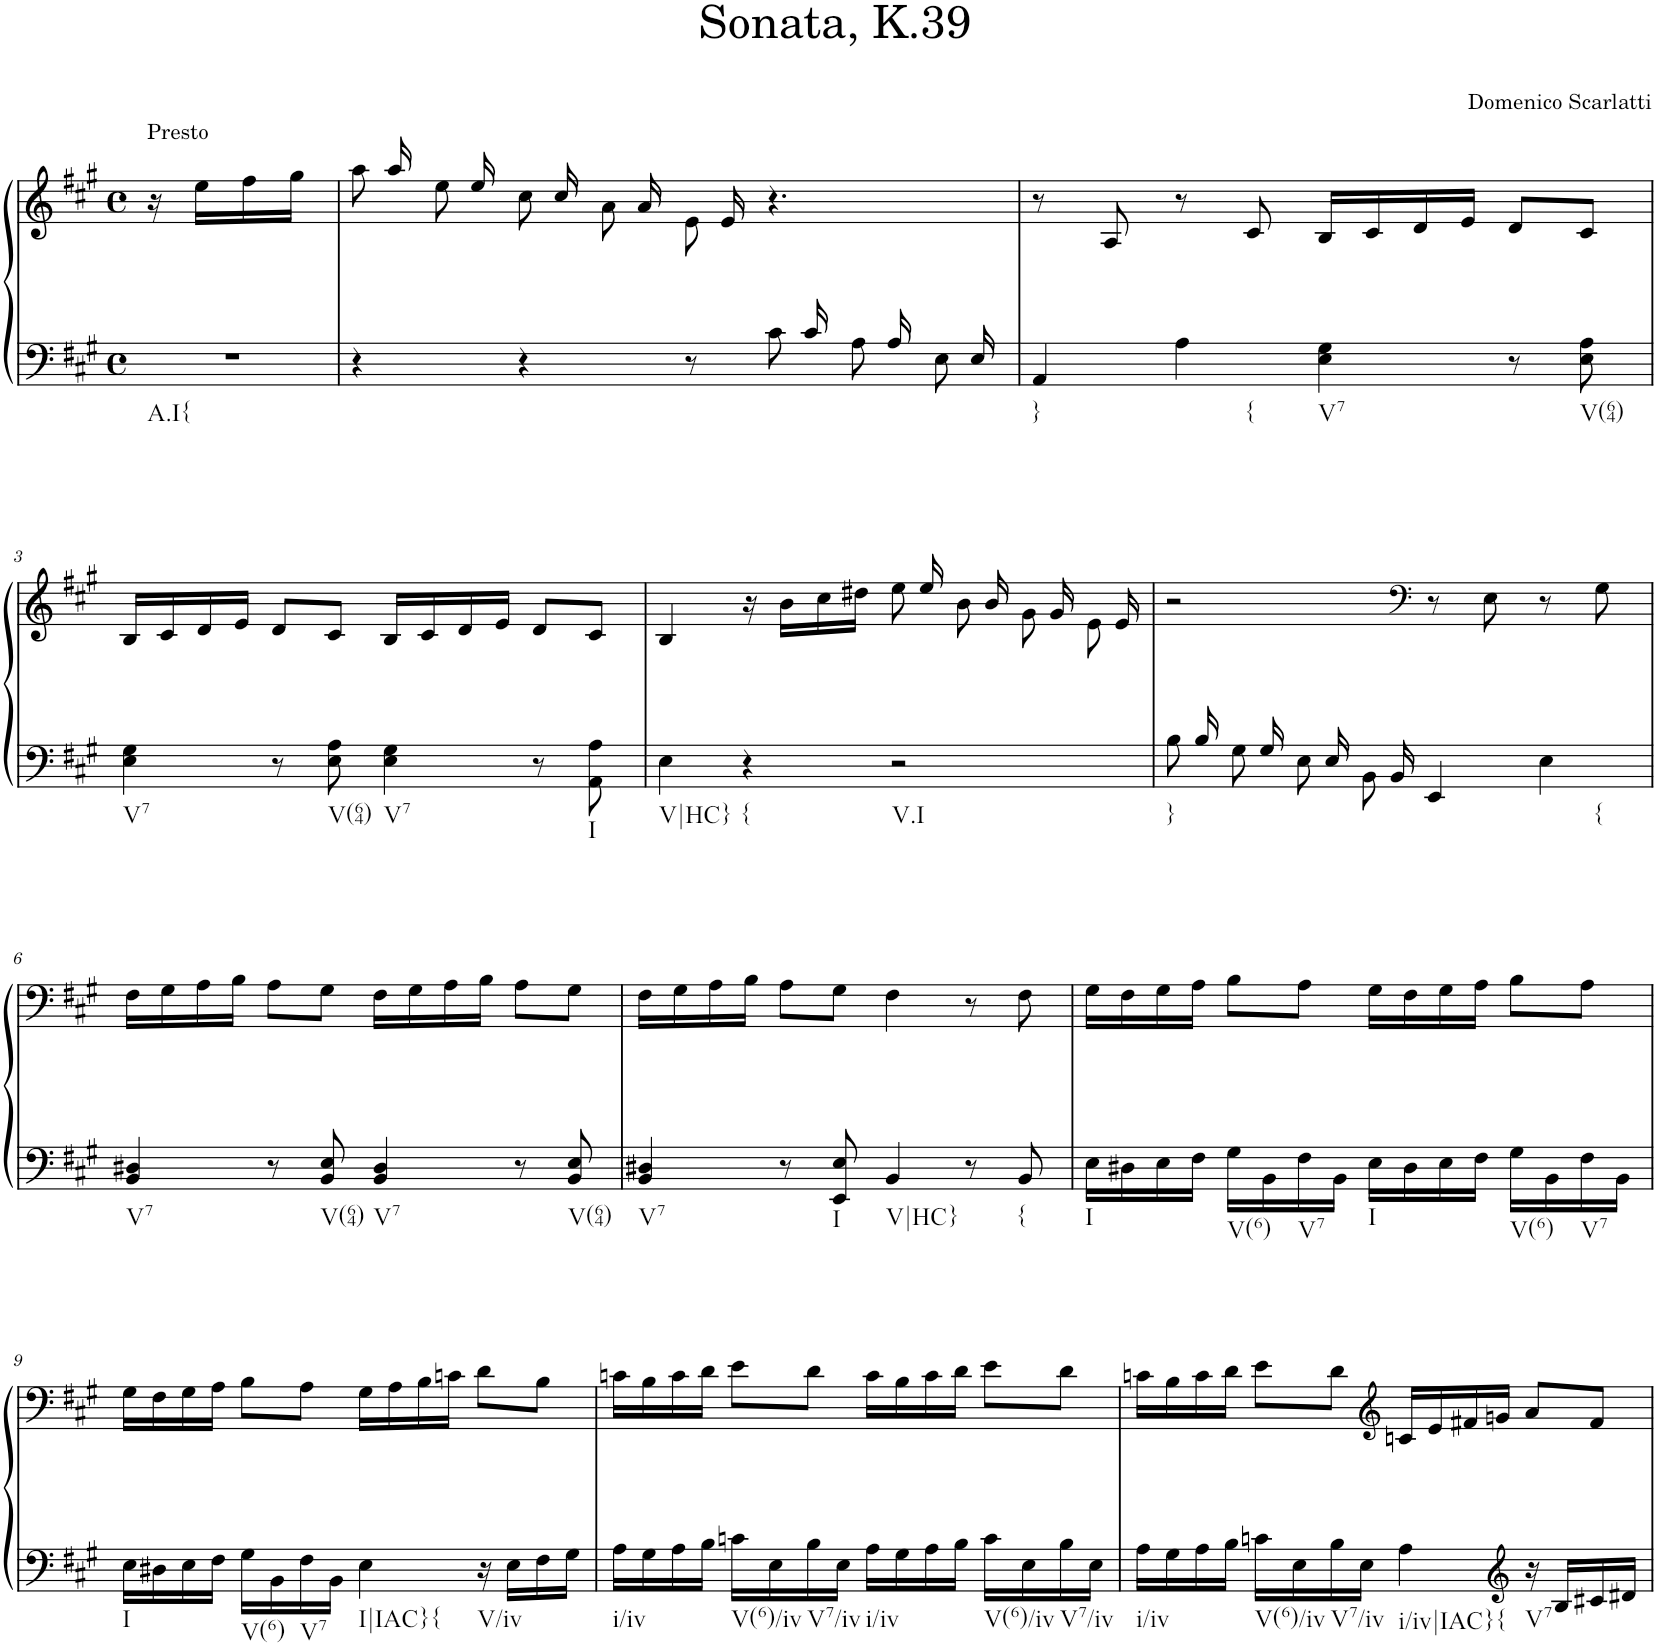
**kern	**kern
*part1	*part1
*staff2	*staff1
*I"Piano	*
*I'Pno.	*
*clefF4	*clefG2
*k[f#c#g#]	*k[f#c#g#]
*M4/4	*M4/4
*met(c)	*met(c)
=	=
!	!LO:TX:a:t=Presto
!LO:TX:b:t=A.I{	!
4r	16r
.	16ee\LL
.	16ff#\
.	16gg#\JJ
=1	=1
*^	*^
4r	8.ryy	8aa\	16ryy
.	.	.	16aa/
.	.	8ee\	16ryy
*v	*v	*	*
.	.	16ee/
4r	8cc#\	16ryy
.	.	16cc#/
.	8a\	16ryy
.	.	16a/
8r	8e\	16ryy
.	.	16e/
8c#\	4.r	4.ryy
*^	*	*
.	16c#/	.	.
8A\	16ryy	.	.
.	16A/	.	.
8E\	16ryy	.	.
.	16E/	.	.
*	*	*v	*v
=2	=2	=2
!LO:TX:b:t=}	!	!
*v	*v	*
4AA/	8r
.	8A/
!LO:TX:b:t={	!
4A\	8r
.	8c#/
!LO:TX:b:t=V7	!
4E\ 4G#\	16B/LL
.	16c#/
.	16d/
.	16e/JJ
8r	8d/L
!LO:TX:b:t=V(64)	!
8E\ 8A\	8c#/J
!!LO:LB:g=z
=3	=3
!LO:TX:b:t=V7	!
4E\ 4G#\	16B/LL
.	16c#/
.	16d/
.	16e/JJ
8r	8d/L
!LO:TX:b:t=V(64)	!
8E\ 8A\	8c#/J
!LO:TX:b:t=V7	!
4E\ 4G#\	16B/LL
.	16c#/
.	16d/
.	16e/JJ
8r	8d/L
!LO:TX:b:t=I	!
8AA\ 8A\	8c#/J
=4	=4
*	*^
!LO:TX:b:t=V|HC}	!	!
4E\	4B/	16ryy
!LO:TX:b:t={	!	!
*	*v	*v
4r	16r
.	16b\LL
.	16cc#\
.	16dd#X\JJ
!LO:TX:b:t=V.I	!
2r	8ee\
*	*^
.	.	16ee/
.	8b\	16ryy
.	.	16b/
.	8g#\	16ryy
.	.	16g#/
.	8e\	16ryy
.	.	16e/
=5	=5	=5
*^	*	*
!LO:TX:b:t=}	!	!	!
*	*	*v	*v
8B\	16ryy	2r
.	16B/	.
8G#\	16ryy	.
.	16G#/	.
8E\	16ryy	.
.	16E/	.
8BB\	16ryy	.
.	16BB/	.
*	*	*clefF4
4EE/	2ryy	8r
.	.	8E\
!LO:TX:b:t={	!	!
4E\	.	8r
.	.	8G#\
*v	*v	*
!!LO:LB:g=z
=6	=6
!LO:TX:b:t=V7	!
4BB/ 4D#X/	16F#\LL
.	16G#\
.	16A\
.	16B\JJ
8r	8A\L
!LO:TX:b:t=V(64)	!
8BB/ 8E/	8G#\J
!LO:TX:b:t=V7	!
4BB/ 4D#/	16F#\LL
.	16G#\
.	16A\
.	16B\JJ
8r	8A\L
!LO:TX:b:t=V(64)	!
8BB/ 8E/	8G#\J
=7	=7
!LO:TX:b:t=V7	!
4BB/ 4D#X/	16F#\LL
.	16G#\
.	16A\
.	16B\JJ
8r	8A\L
!LO:TX:b:t=I	!
8EE/ 8E/	8G#\J
!LO:TX:b:t=V|HC}	!
4BB/	4F#\
8r	8r
!LO:TX:b:t={	!
8BB/	8F#\
=8	=8
!LO:TX:b:t=I	!
16E\LL	16G#\LL
16D#X\	16F#\
16E\	16G#\
16F#\JJ	16A\JJ
!LO:TX:b:t=V(6)	!
16G#\LL	8B\L
16BB\	.
!LO:TX:b:t=V7	!
16F#\	8A\J
16BB\JJ	.
!LO:TX:b:t=I	!
16E\LL	16G#\LL
16D#\	16F#\
16E\	16G#\
16F#\JJ	16A\JJ
!LO:TX:b:t=V(6)	!
16G#\LL	8B\L
16BB\	.
!LO:TX:b:t=V7	!
16F#\	8A\J
16BB\JJ	.
!!LO:LB:g=z
=9	=9
!LO:TX:b:t=I	!
16E\LL	16G#\LL
16D#X\	16F#\
16E\	16G#\
16F#\JJ	16A\JJ
!LO:TX:b:t=V(6)	!
16G#\LL	8B\L
16BB\	.
!LO:TX:b:t=V7	!
16F#\	8A\J
16BB\JJ	.
!LO:TX:b:t=I|IAC}{	!
4E\	16G#\LL
.	16A\
.	16B\
.	16cn\JJ
!LO:TX:b:t=V/iv	!
16r	8d\L
16E\LL	.
16F#\	8B\J
16G#\JJ	.
=10	=10
!LO:TX:b:t=i/iv	!
16A\LL	16cn\LL
16G#\	16B\
16A\	16c\
16B\JJ	16d\JJ
!LO:TX:b:t=V(6)/iv	!
16cn\LL	8e\L
16E\	.
!LO:TX:b:t=V7/iv	!
16B\	8d\J
16E\JJ	.
!LO:TX:b:t=i/iv	!
16A\LL	16c\LL
16G#\	16B\
16A\	16c\
16B\JJ	16d\JJ
!LO:TX:b:t=V(6)/iv	!
16c\LL	8e\L
16E\	.
!LO:TX:b:t=V7/iv	!
16B\	8d\J
16E\JJ	.
=11	=11
!LO:TX:b:t=i/iv	!
16A\LL	16cn\LL
16G#\	16B\
16A\	16c\
16B\JJ	16d\JJ
!LO:TX:b:t=V(6)/iv	!
16cn\LL	8e\L
16E\	.
!LO:TX:b:t=V7/iv	!
16B\	8d\J
16E\JJ	.
*	*clefG2
!LO:TX:b:t=i/iv|IAC}{	!
4A\	16cn/LL
.	16e/
.	16f#X/
.	16gn/JJ
*clefG2	*
!LO:TX:b:t=V7	!
16r	8a/L
16B/LL	.
16c#X/	8f#/J
16d#X/JJ	.
=	=
*-	*-
